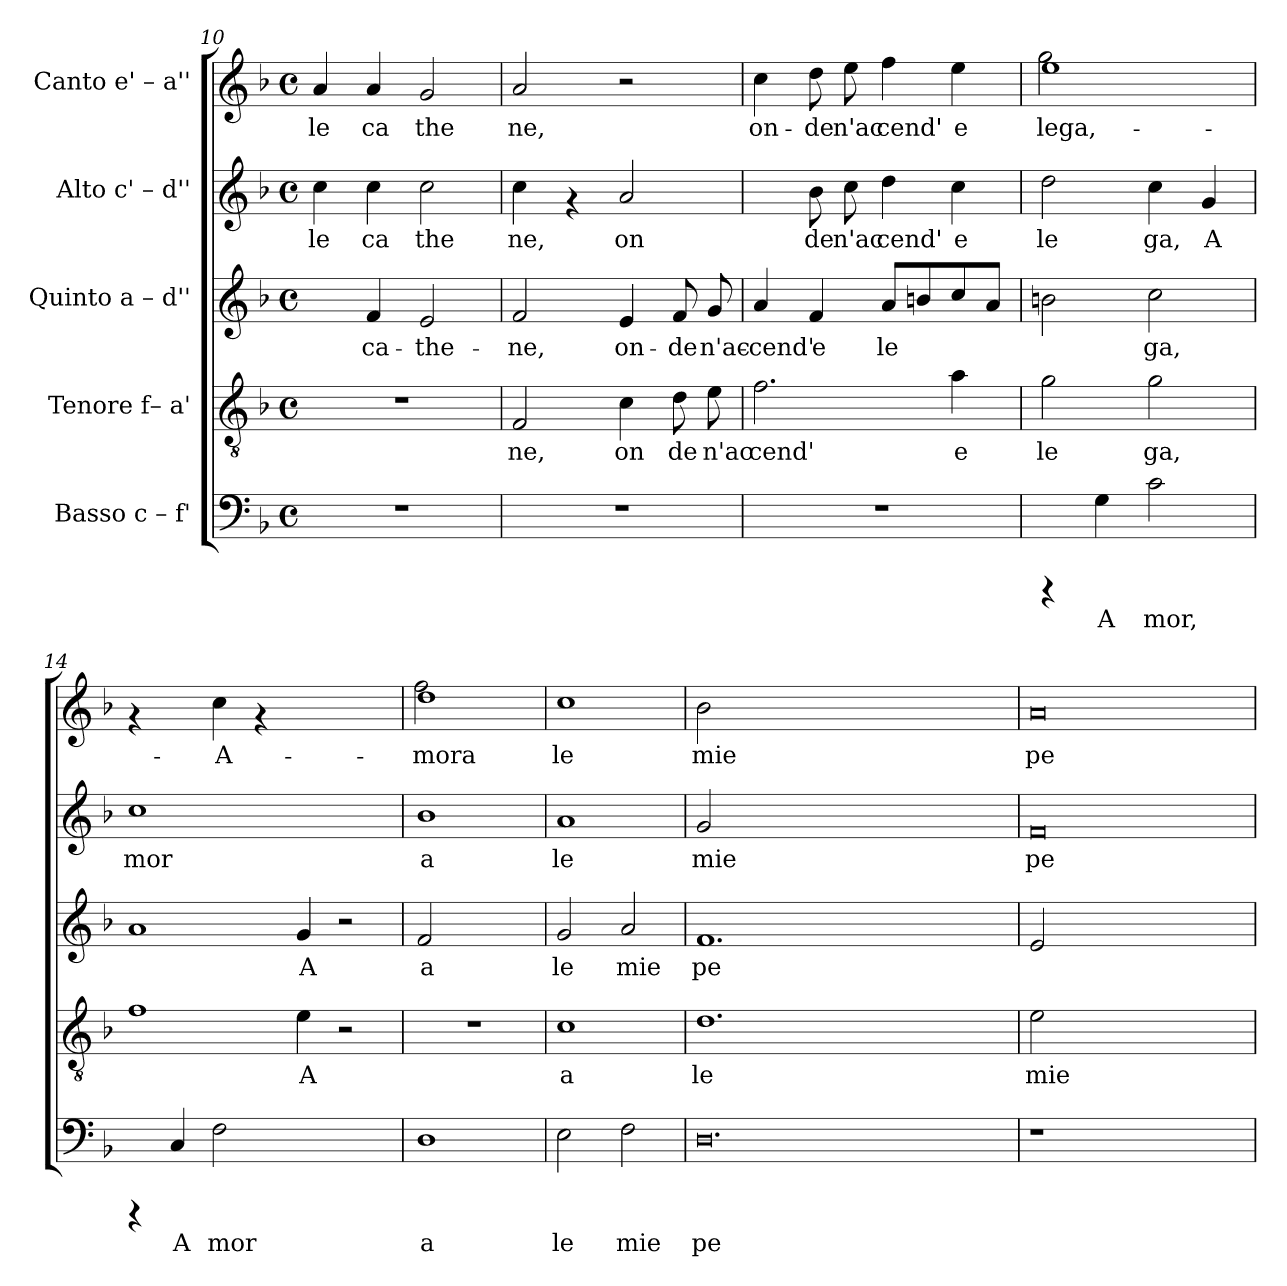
**kern	**text	**kern	**text	**kern	**text	**kern	**text	**kern	**text
*part5	*part5	*part4	*part4	*part3	*part3	*part2	*part2	*part1	*part1
*staff5	*staff5	*staff4	*staff4	*staff3	*staff3	*staff2	*staff2	*staff1	*staff1
*I"Basso  c – f'	*	*I"Tenore  f– a'	*	*I"Quinto  a – d''	*	*I"Alto  c' – d''	*	*I"Canto  e' – a''	*
*clefF4	*	*clefGv2	*	*clefG2	*	*clefG2	*	*clefG2	*
*k[b-]	*	*k[b-]	*	*k[b-]	*	*k[b-]	*	*k[b-]	*
*F:	*	*F:	*	*F:	*	*F:	*	*F:	*
*M4/4	*	*M4/4	*	*M4/4	*	*M4/4	*	*M4/4	*
*met(c)	*	*met(c)	*	*met(c)	*	*met(c)	*	*met(c)	*
=10	=10	=10	=10	=10	=10	=10	=10	=10	=10
!	!	!	!	!	!	!	!LO:LY:b:rj	!	!LO:LY:b:rj
1r	.	1r	.	4ryy	.	4cc\	le	4a/	le
!	!	!	!	!	!LO:LY:b:rj	!	!LO:LY:b:rj	!	!LO:LY:b:rj
.	.	.	.	4f/	ca-	4cc\	ca	4a/	ca
!	!	!	!	!	!LO:LY:b:rj	!	!LO:LY:b:rj	!	!LO:LY:b:rj
.	.	.	.	2e/	-the-	2cc\	the	2g/	the
=11	=11	=11	=11	=11	=11	=11	=11	=11	=11
!	!	!	!LO:LY:b:rj	!	!LO:LY:b:rj	!	!LO:LY:b:rj	!	!LO:LY:b:rj
1r	.	2F/	ne,	2f/	-ne,	4cc\	ne,	2a/	ne,
.	.	.	.	.	.	4rf	.	.	.
!	!	!	!LO:LY:b:rj	!	!LO:LY:b:rj	!	!LO:LY:b:rj	!	!
.	.	4c\	on	4e/	on-	2a/	on	2r	.
!	!	!	!LO:LY:b:rj	!	!LO:LY:b:rj	!	!	!	!
.	.	8d\	de	8f/	-de	.	.	.	.
!	!	!	!LO:LY:b:rj	!	!LO:LY:b:rj	!	!	!	!
.	.	8e\	n'ac	8g/	n'ac-	.	.	.	.
!!LO:PB:g=z
=12	=12	=12	=12	=12	=12	=12	=12	=12	=12
!	!	!	!LO:LY:b:rj	!	!LO:LY:b:rj	!	!	!	!LO:LY:b:rj
1r	.	2.f\	cend'	4a/	-cend'	4ryy	.	4cc\	on-
!	!	!	!	!	!LO:LY:b:rj	!	!LO:LY:b:rj	!	!LO:LY:b:rj
.	.	.	.	4f/	e	8b-\	de	8dd\	-de
!	!	!	!	!	!	!	!LO:LY:b:rj	!	!LO:LY:b:rj
.	.	.	.	.	.	8cc\	n'ac	8ee\	n'ac
!	!	!	!	!	!LO:LY:b:rj	!	!LO:LY:b:rj	!	!LO:LY:b:rj
.	.	.	.	8a/L	le	4dd\	cend'	4ff\	cend'
!	!	!	!	!	!LO:LY:b:rj	!	!	!	!
.	.	.	.	8bn/	.	.	.	.	.
!	!	!	!LO:LY:b:rj	!	!LO:LY:b:rj	!	!LO:LY:b:rj	!	!LO:LY:b:rj
.	.	4a\	e	8cc/	.	4cc\	e	4ee\	e
!	!	!	!	!	!LO:LY:b:rj	!	!	!	!
.	.	.	.	8a/J	.	.	.	.	.
=13	=13	=13	=13	=13	=13	=13	=13	=13	=13
!	!	!	!LO:LY:b:rj	!	!LO:LY:b:rj	!	!LO:LY:b:rj	!	!LO:LY:b:rj
*	*	*	*	*	*	*	*	*^	*
4rCCC	.	2g\	le	2bn\	.	2dd\	le	1ee	2gg\	lega,-
!	!LO:LY:b:cj	!	!	!	!	!	!	!	!	!
4G\	A	.	.	.	.	.	.	.	.	.
!	!LO:LY:b:cj	!	!LO:LY:b:rj	!	!LO:LY:b:rj	!	!LO:LY:b:rj	!	!	!
2c\	mor,	2g\	ga,	2cc\	ga,	4cc\	ga,	.	2ryy	.
!	!	!	!	!	!	!	!LO:LY:b:rj	!	!	!
.	.	.	.	.	.	4g/	A	.	.	.
*	*	*	*	*	*	*	*	*v	*v	*
=14	=14	=14	=14	=14	=14	=14	=14	=14	=14
!	!	!	!	!	!	!	!LO:LY:b:rj	!	!
4rCCC	.	1f	.	1a	.	1cc	mor	4rf	.
!	!LO:LY:b:cj	!	!	!	!	!	!	!	!
4C/	A	.	.	.	.	.	.	4ryy	.
!	!LO:LY:b:cj	!	!	!	!	!	!	!	!LO:LY:b:rj
2F\	mor	.	.	.	.	.	.	4cc\	-A-
.	.	.	.	.	.	.	.	4rf	.
!	!	!	!LO:LY:b:rj	!	!LO:LY:b:rj	!	!	!	!
2.ryy	.	4e\	A	4g/	A	2.ryy	.	2.ryy	.
.	.	2r	.	2r	.	.	.	.	.
=15	=15	=15	=15	=15	=15	=15	=15	=15	=15
!	!LO:LY:b:cj	!	!	!	!LO:LY:b:rj	!	!LO:LY:b:rj	!	!LO:LY:b:rj
*	*	*	*	*	*	*	*	*^	*
1D	a	1r	.	2f/	a	1b-	a	1dd	2ff\	-mora
.	.	.	.	2ryy	.	.	.	.	2ryy	.
=16	=16	=16	=16	=16	=16	=16	=16	=16	=16	=16
!	!LO:LY:b:cj	!	!LO:LY:b:rj	!	!LO:LY:b:rj	!	!LO:LY:b:rj	!	!	!LO:LY:b:rj
*	*	*	*	*	*	*	*	*v	*v	*
2E\	le	1c	a	2g/	le	1a	le	1cc	le
!	!LO:LY:b:cj	!	!	!	!LO:LY:b:rj	!	!	!	!
2F\	mie	.	.	2a/	mie	.	.	.	.
=17	=17	=17	=17	=17	=17	=17	=17	=17	=17
!	!LO:LY:b:cj	!	!LO:LY:b:rj	!	!LO:LY:b:rj	!	!LO:LY:b:rj	!	!LO:LY:b:rj
0.D	pe	1.d	le	1.f	pe	2g/	mie	2b-\	mie
.	.	.	.	.	.	0ryy	.	0ryy	.
.	.	1.ryy	.	1.ryy	.	.	.	.	.
.	.	.	.	.	.	2ryy	.	2ryy	.
=18	=18	=18	=18	=18	=18	=18	=18	=18	=18
!	!	!	!LO:LY:b:rj	!	!LO:LY:b:rj	!	!LO:LY:b:rj	!	!LO:LY:b:rj
1r	.	2e\	mie	2e/	.	0f	pe	0a	pe-
.	.	1.ryy	.	1.ryy	.	.	.	.	.
1ryy	.	.	.	.	.	.	.	.	.
=	=	=	=	=	=	=	=	=	=
*-	*-	*-	*-	*-	*-	*-	*-	*-	*-
